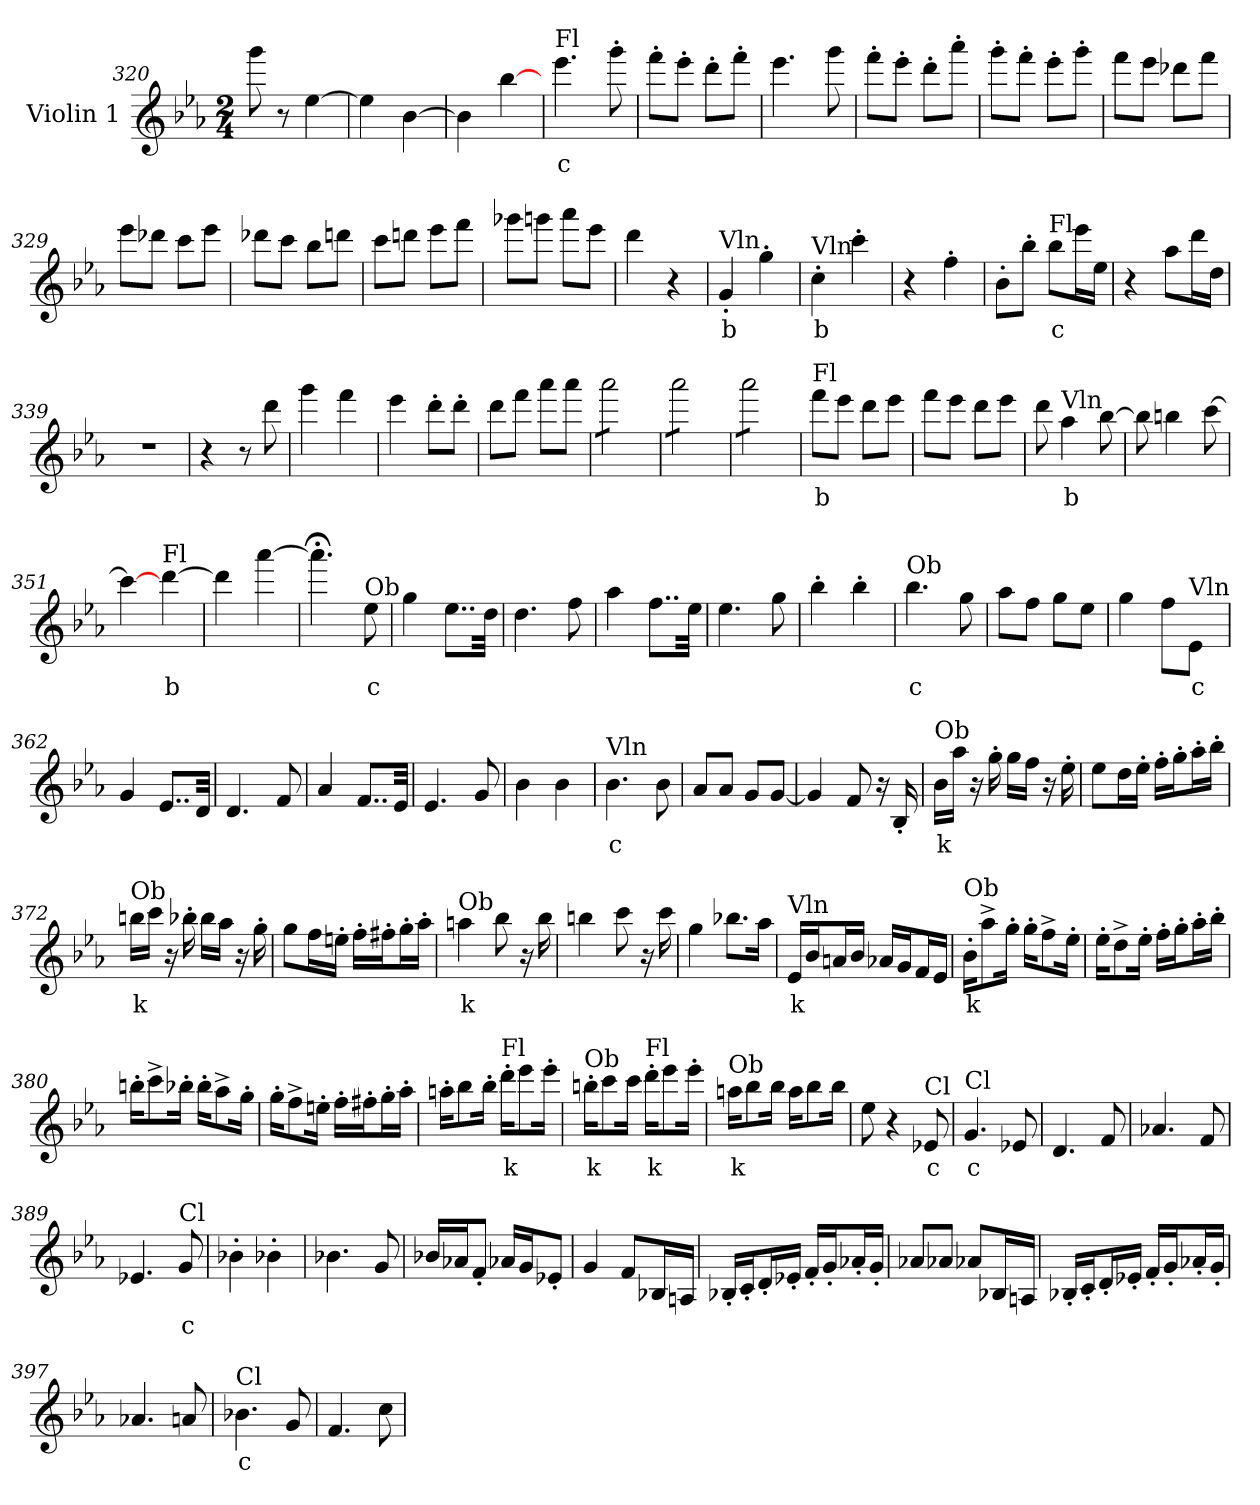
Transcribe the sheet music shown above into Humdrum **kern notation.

**kern	**text
*part1	*part1
*staff1	*staff1
*I"Violin 1	*
*I'Vln 1	*
*clefG2	*
*k[b-e-a-]	*
*M2/4	*
=320	=320
8ggg	.
8r	.
[4ee-	.
!!LO:PB:g=z
=321	=321
4ee-]	.
[4b-	.
=322	=322
4b-]	.
[4bb-	.
=323	=323
!LO:TX:a:t=Fl	!
!	!LO:LY:b:color=#FF0000
4.eee-	c
8ggg'	.
=324	=324
8fff'\L	.
8eee-'\J	.
8ddd'\L	.
8fff'\J	.
=325	=325
4.eee-	.
8ggg	.
=326	=326
8fff'\L	.
8eee-'\J	.
8ddd'\L	.
8aaa-'\J	.
=327	=327
8ggg'\L	.
8fff'\J	.
8eee-'\L	.
8ggg'\J	.
=328	=328
8fff\L	.
8eee-\J	.
8ddd-X\L	.
8fff\J	.
!!LO:PB:g=z
=329	=329
8eee-\L	.
8ddd-X\J	.
8ccc\L	.
8eee-\J	.
=330	=330
8ddd-X\L	.
8ccc\J	.
8bb-\L	.
8dddn\J	.
=331	=331
8ccc\L	.
8dddn\J	.
8eee-\L	.
8fff\J	.
=332	=332
8ggg-X\L	.
8gggn\J	.
8aaa-\L	.
8eee-\J	.
=333	=333
4ddd	.
4r	.
=334	=334
!LO:TX:a:t=Vln	!
!	!LO:LY:b:color=#FF0000
4g'	b
4gg'	.
=335	=335
!LO:TX:a:t=Vln	!
!	!LO:LY:b:color=#FF0000
4cc'	b
4ccc'	.
!!LO:PB:g=z
=336	=336
4r	.
4ff'	.
=337	=337
8b-'\L	.
8bb-'\J	.
!LO:TX:a:t=Fl	!
!	!LO:LY:b:color=#FF0000
8bb-\L	c
16eee-\L	.
16ee-\JJ	.
=338	=338
4r	.
8aa-\L	.
16ddd\L	.
16dd\JJ	.
=339	=339
2r	.
=340	=340
4r	.
8r	.
8ddd	.
=341	=341
4ggg	.
4fff	.
=342	=342
4eee-	.
8ddd'\L	.
8ddd'\J	.
!!LO:PB:g=z
=343	=343
8ddd\L	.
8fff\J	.
8aaa-\L	.
8aaa-\J	.
=344	=344
*tremolo	*
8aaa-L	.
8aaa-	.
8aaa-	.
8aaa-J	.
=345	=345
8aaa-L	.
8aaa-	.
8aaa-	.
8aaa-J	.
=346	=346
8aaa-L	.
8aaa-	.
8aaa-	.
8aaa-J	.
*Xtremolo	*
=347	=347
!LO:TX:a:t=Fl	!
!	!LO:LY:b:color=#FF0000
8fff\L	b
8eee-\J	.
8ddd\L	.
8eee-\J	.
=348	=348
8fff\L	.
8eee-\J	.
8ddd\L	.
8eee-\J	.
=349	=349
8ddd	.
!LO:TX:a:t=Vln	!
!	!LO:LY:b:color=#FF0000
4aa-	b
[8bb-	.
=350	=350
8bb-]	.
4bbn	.
[8ccc	.
!!LO:PB:g=z
=351	=351
4ccc_	.
!LO:TX:a:t=Fl	!
!	!LO:LY:b:color=#FF0000
[4ddd	b
=352	=352
4ddd]	.
[4aaa-	.
=353	=353
4.aaa-;<]	.
!LO:TX:a:t=Ob	!
!	!LO:LY:b:color=#FF0000
8ee-	c
=354	=354
4gg	.
8..ee-\L	.
32dd\Jkk	.
=355	=355
4.dd	.
8ff	.
=356	=356
4aa-	.
8..ff\L	.
32ee-\Jkk	.
=357	=357
4.ee-	.
8gg	.
=358	=358
4bb-'	.
4bb-'	.
=359	=359
!LO:TX:a:t=Ob	!
!	!LO:LY:b:color=#FF0000
4.bb-	c
8gg	.
=360	=360
8aa-\L	.
8ff\J	.
8gg\L	.
8ee-\J	.
=361	=361
4gg	.
8ff\L	.
!LO:TX:a:t=Vln	!
!	!LO:LY:b:color=#FF0000
8e-\J	c
!!LO:PB:g=z
=362	=362
4g	.
8..e-/L	.
32d/Jkk	.
=363	=363
4.d	.
8f	.
=364	=364
4a-	.
8..f/L	.
32e-/Jkk	.
=365	=365
4.e-	.
8g	.
=366	=366
4b-	.
4b-	.
=367	=367
!LO:TX:a:t=Vln	!
!	!LO:LY:b:color=#FF0000
4.b-	c
8b-	.
=368	=368
8a-/L	.
8a-/J	.
8g/L	.
[8g/J	.
=369	=369
4g]	.
8f	.
16r	.
16B-'	.
!!LO:PB:g=z
=370	=370
!LO:TX:a:t=Ob	!
!	!LO:LY:b:color=#FF0000
16b-\LL	k
16aa-\JJ	.
16r	.
16gg'	.
16gg\LL	.
16ff\JJ	.
16r	.
16ee-'	.
=371	=371
8ee-\L	.
16dd\L	.
16ee-'\JJ	.
16ff'\LL	.
16gg'\J	.
16aa-'\L	.
16bb-'\JJ	.
=372	=372
!LO:TX:a:t=Ob	!
!	!LO:LY:b:color=#FF0000
16bbn\LL	k
16ccc\JJ	.
16r	.
16bb-X'	.
16bb-\LL	.
16aa-\JJ	.
16r	.
16gg'	.
=373	=373
8gg\L	.
16ff\L	.
16een'\JJ	.
16ff'\LL	.
16ff#X'\J	.
16gg'\L	.
16aa-'\JJ	.
!!LO:PB:g=z
=374	=374
!LO:TX:a:t=Ob	!
!	!LO:LY:b:color=#FF0000
4aan	k
8bb-	.
16r	.
16bb-	.
=375	=375
4bbn	.
8ccc	.
16r	.
16ccc	.
=376	=376
4gg	.
8.bb-X\L	.
16aa-\Jk	.
=377	=377
!LO:TX:a:t=Vln	!
!	!LO:LY:b:color=#FF0000
16e-/LL	k
16b-/J	.
16an/L	.
16b-/JJ	.
16a-X/LL	.
16g/J	.
16f/L	.
16e-/JJ	.
!!LO:PB:g=z
=378	=378
!LO:TX:a:t=Ob	!
!	!LO:LY:b:color=#FF0000
16b-'\KL	k
8aa-^\	.
16gg'\Jk	.
16gg'\KL	.
8ff^\	.
16ee-'\Jk	.
=379	=379
16ee-'\KL	.
8dd^\	.
16ee-'\Jk	.
16ff'\LL	.
16gg'\J	.
16aa-'\L	.
16bb-'\JJ	.
=380	=380
16bbn'\KL	.
8ccc^\	.
16bb-X'\Jk	.
16bb-'\KL	.
8aa-^\	.
16gg'\Jk	.
!!LO:PB:g=z
=381	=381
16gg'\KL	.
8ff^\	.
16een'\Jk	.
16ff'\LL	.
16ff#X'\J	.
16gg'\L	.
16aa-'\JJ	.
=382	=382
16aan'\KL	.
8bb-\	.
16bb-'\Jk	.
!LO:TX:a:t=Fl	!
!	!LO:LY:b:color=#FF0000
16ddd'\KL	k
8eee-\	.
16eee-'\Jk	.
=383	=383
!LO:TX:a:t=Ob	!
!	!LO:LY:b:color=#FF0000
16bbn'\KL	k
8ccc\	.
16ccc\Jk	.
!LO:TX:a:t=Fl	!
!	!LO:LY:b:color=#FF0000
16ddd'\KL	k
8eee-\	.
16eee-'\Jk	.
!!LO:PB:g=z
=384	=384
!LO:TX:a:t=Ob	!
!	!LO:LY:b:color=#FF0000
16aan\KL	k
8bb-\	.
16bb-\Jk	.
16aa\KL	.
8bb-\	.
16bb-\Jk	.
=385	=385
8ee-	.
4r	.
!LO:TX:a:t=Cl	!
!	!LO:LY:b:color=#FF0000
8e-X	c
=386	=386
!LO:TX:a:t=Cl	!
!	!LO:LY:b:color=#FF0000
4.g	c
8e-X	.
=387	=387
4.d	.
8f	.
!!LO:PB:g=z
=388	=388
4.a-X	.
8f	.
=389	=389
4.e-X	.
!LO:TX:a:t=Cl	!
!	!LO:LY:b:color=#FF0000
8g	c
=390	=390
4b-X'	.
4b-X'	.
=391	=391
4.b-X	.
8g	.
=392	=392
16b-X/LL	.
16a-X/J	.
8f'/J	.
16a-X/LL	.
16g/J	.
8e-X'/J	.
!!LO:PB:g=z
=393	=393
4g	.
8f/L	.
16B-X/L	.
16A/JJ	.
=394	=394
16B-X'/LL	.
16c'/J	.
16d'/L	.
16e-X'/JJ	.
16f'/LL	.
16g'/J	.
16a-X'/L	.
16g'/JJ	.
=395	=395
8a-X/L	.
8a-X/J	.
8a-X/L	.
16B-X/L	.
16A/JJ	.
=396	=396
16B-X'/LL	.
16c'/J	.
16d'/L	.
16e-X'/JJ	.
16f'/LL	.
16g'/J	.
16a-X'/L	.
16g'/JJ	.
!!LO:PB:g=z
=397	=397
4.a-X	.
8a	.
=398	=398
!LO:TX:a:t=Cl	!
!	!LO:LY:b:color=#FF0000
4.b-X	c
8g	.
=399	=399
4.f	.
8cc	.
=	=
*-	*-
